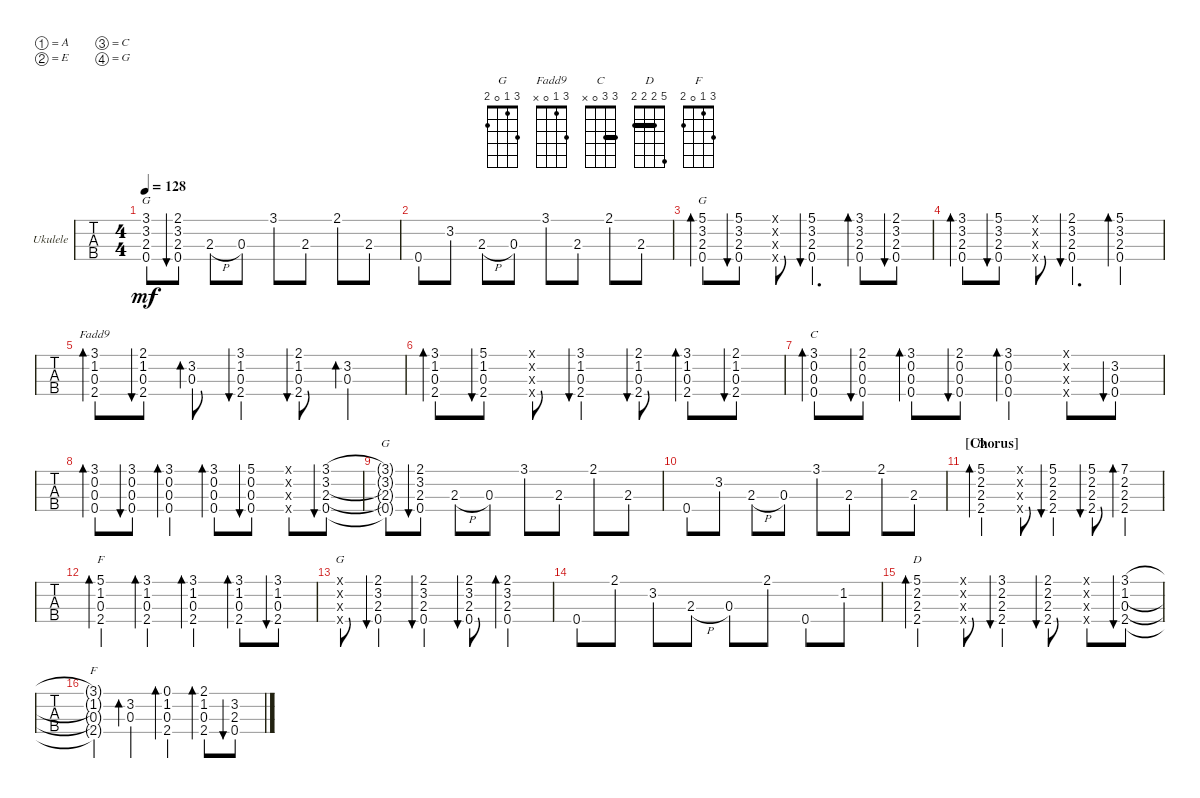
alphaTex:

\bracketExtendMode groupsimilarinstruments
\firstSystemTrackNameOrientation horizontal
\otherSystemsTrackNameOrientation horizontal
\track ("music.kaminari.info" "Ukulele") {instrument shamisen}
\staff {tabs}
\tuning (A4 E4 C4 G4)
\chord ("G" 5 3 2 0)
\chord ("Fadd9" 3 1 0 x)
\chord ("C" 3 3 0 x) {barre 3}
\chord ("G" 3 3 2 x) {barre 3}
\chord ("D" 5 2 2 2) {barre (2 2)}
\chord ("F" 5 1 0 2)
\chord ("G" 3 1 0 2)
\chord ("F" 3 1 0 2)
\ts (4 4)
\tempo 128
\clef g2
\ks g
(2.3{t} 3.2{t} 3.1{t} 0.4{t}).8{ch "G" dy mf} (2.1 3.2 2.3 0.4).8{bu 30} 2.3{h}.8 0.3.8 3.1.8 2.3.8 2.1.8 2.3.8 |
0.4.8 3.2.8 2.3{h}.8 0.3.8 3.1.8 2.3.8 2.1.8 2.3.8 |
(5.1 3.2 2.3 0.4).8{bd 30 ch "G"} (5.1 3.2 2.3 0.4).8{bu 30} (0.4{x} 0.3{x} 0.2{x} 0.1{x}).8 (5.1 3.2 2.3 0.4).4{d bu 30} (3.1 3.2 2.3 0.4).8{bd 30} (2.1 3.2 2.3 0.4).8{bu 30} |
(3.1 3.2 2.3 0.4).8{bd 30} (5.1 2.3 3.2 0.4).8{bu 30} (0.1{x} 0.2{x} 0.3{x} 0.4{x}).8 (2.1 3.2 2.3 0.4).4{d bu 30} (3.2 2.3 0.4 5.1).4{bd 30} |
(0.3 1.2 3.1 2.4).8{bd 30 ch "Fadd9"} (2.1 1.2 0.3 2.4).8{bu 30} (3.2 0.3).8{bd 30} (3.1 0.3 1.2 2.4).4{bu 30} (2.1 1.2 0.3 2.4).8{bu 30} (3.2 0.3).4{bd 30} |
(3.1 1.2 0.3 2.4).8{bd 30} (5.1 1.2 0.3 2.4).8{bu 30} (0.2{x} 0.1{x} 0.3{x} 0.4{x}).8 (3.1 1.2 0.3 2.4).4{bu 30} (2.1 2.4 0.3 1.2).8{bu 30} (1.2 0.3 2.4 3.1).8{bd 30} (2.1 1.2 0.3 2.4).8{bu 30} |
(3.1 0.2 0.3 0.4).8{bd 30 ch "C"} (2.1 0.4 0.3 0.2).8{bu 30} (0.2 0.3 0.4 3.1).8{bd 30} (2.1 0.2 0.3 0.4).8{bu 30} (3.1 0.4 0.3 0.2).4{bd 30} (0.1{x} 0.2{x} 0.3{x} 0.4{x}).8 (3.2 0.3 0.4).8{bu 30} |
(3.1 0.2 0.3 0.4).8{bd 30} (3.1 0.2 0.3 0.4).8{bu 30} (0.2 0.4 0.3 3.1).4{bd 30} (3.1 0.2 0.3 0.4).8{bd 30} (5.1 0.2 0.3 0.4).8{bu 30} (0.1{x} 0.2{x} 0.3{x} 0.4{x}).8 (3.1 3.2 2.3 0.4).8{bu 30} |
(2.3{t} 3.2{t} 3.1{t} 0.4{t}).8{ch "G"} (2.1 3.2 2.3 0.4).8{bu 30} 2.3{h}.8 0.3.8 3.1.8 2.3.8 2.1.8 2.3.8 |
0.4.8 3.2.8 2.3{h}.8 0.3.8 3.1.8 2.3.8 2.1.8 2.3.8 |
\section ("" "[Chorus]")
(5.1 2.2 2.3 2.4).4{bd 30 ch "D"} (0.4{x} 0.3{x} 0.2{x} 0.1{x}).8 (5.1 2.2 2.3 2.4).4{bu 30} (2.4 2.3 2.2 5.1).8{bu 30} (7.1 2.2 2.3 2.4).4{bd 30} |
(5.1 1.2 0.3 2.4).4{bd 30 ch "F"} (3.1 1.2 0.3 2.4).4{bd 30} (3.1 1.2 0.3 2.4).4{bd 30} (3.1 1.2 0.3 2.4).8{bd 30} (3.1 1.2 0.3 2.4).8{bu 30} |
(2.4{x} 0.3{x} 1.2{x} 3.1{x}).8{ch "G"} (2.1 3.2 2.3 0.4).4{bu 30} (2.1 3.2 2.3 0.4).4{bu 30} (0.4 2.3 3.2 2.1).8{bu 30} (2.1 3.2 2.3 0.4).4{bd 30} |
0.4.8 2.1.8 3.2.8 2.3{h}.8 0.3.8 2.1.8 0.4.8 1.2.8 |
(5.1 2.2 2.3 2.4).4{bd 30 ch "D"} (0.4{x} 0.3{x} 0.2{x} 0.1{x}).8 (3.1 2.2 2.3 2.4).4{bu 30} (2.1 2.2 2.3 2.4).8{bu 30} (0.4{x} 0.3{x} 0.2{x} 0.1{x}).8 (3.1 1.2 0.3 2.4).8{bu 30} |
(3.1{t} 1.2{t} 0.3{t} 2.4{t}).4{ch "F"} (3.2 0.3).4{bd 30} (0.1 1.2 0.3 2.4).4{bd 30} (2.1 1.2 0.3 2.4).8{bd 30} (3.2 2.3 0.4).8{bu 30}
